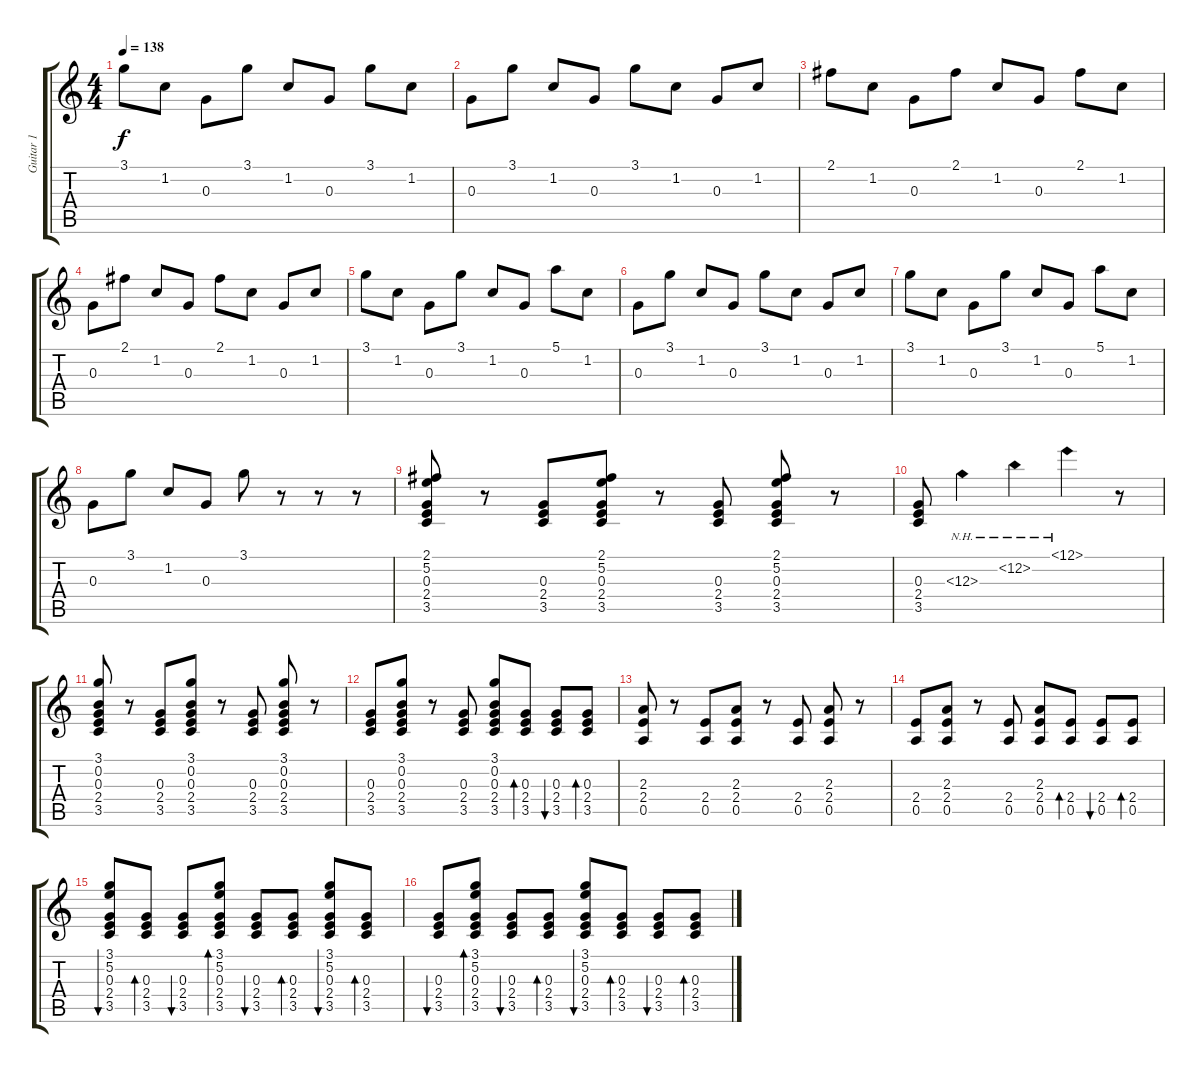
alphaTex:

\track ("Guitar 1" "Guitar 1") {instrument acousticguitarnylon}
\staff {score tabs}
\tuning (E4 B3 G3 D3 A2 E2) {hide}
\ts (4 4)
\tempo 138
\clef g2
\ks c
3.1.8{dy f} 1.2.8 0.3.8 3.1.8 1.2.8 0.3.8 3.1.8 1.2.8 |
0.3.8 3.1.8 1.2.8 0.3.8 3.1.8 1.2.8 0.3.8 1.2.8 |
2.1.8 1.2.8 0.3.8 2.1.8 1.2.8 0.3.8 2.1.8 1.2.8 |
0.3.8 2.1.8 1.2.8 0.3.8 2.1.8 1.2.8 0.3.8 1.2.8 |
3.1.8 1.2.8 0.3.8 3.1.8 1.2.8 0.3.8 5.1.8 1.2.8 |
0.3.8 3.1.8 1.2.8 0.3.8 3.1.8 1.2.8 0.3.8 1.2.8 |
3.1.8 1.2.8 0.3.8 3.1.8 1.2.8 0.3.8 5.1.8 1.2.8 |
0.3.8 3.1.8 1.2.8 0.3.8 3.1.8 r.8 r.8 r.8 |
(2.1 5.2 0.3 2.4 3.5).8 r.8 (0.3 2.4 3.5).8 (2.1 5.2 0.3 2.4 3.5).8 r.8 (0.3 2.4 3.5).8 (2.1 5.2 0.3 2.4 3.5).8 r.8 |
(0.3 2.4 3.5).8 12.3{nh}.4 12.2{nh}.4 12.1{nh}.4 r.8 |
(3.1 0.2 0.3 2.4 3.5).8 r.8 (0.3 2.4 3.5).8 (3.1 0.2 0.3 2.4 3.5).8 r.8 (0.3 2.4 3.5).8 (3.1 0.2 0.3 2.4 3.5).8 r.8 |
(0.3 2.4 3.5).8 (3.1 0.2 0.3 2.4 3.5).8 r.8 (0.3 2.4 3.5).8 (3.1 0.2 0.3 2.4 3.5).8 (0.3 2.4 3.5).8{bd 60} (0.3 2.4 3.5).8{bu 60} (0.3 2.4 3.5).8{bd 60} |
(2.3 2.4 0.5).8 r.8 (2.4 0.5).8 (2.3 2.4 0.5).8 r.8 (2.4 0.5).8 (2.3 2.4 0.5).8 r.8 |
(2.4 0.5).8 (2.3 2.4 0.5).8 r.8 (2.4 0.5).8 (2.3 2.4 0.5).8 (2.4 0.5).8{bd 60} (2.4 0.5).8{bu 60} (2.4 0.5).8{bd 60} |
(3.1 5.2 0.3 2.4 3.5).8{bu 60} (0.3 2.4 3.5).8{bd 60} (0.3 2.4 3.5).8{bu 60} (3.1 5.2 0.3 2.4 3.5).8{bd 60} (0.3 2.4 3.5).8{bu 60} (0.3 2.4 3.5).8{bd 60} (3.1 5.2 0.3 2.4 3.5).8{bu 60} (0.3 2.4 3.5).8{bd 60} |
(0.3 2.4 3.5).8{bu 60} (3.1 5.2 0.3 2.4 3.5).8{bd 60} (0.3 2.4 3.5).8{bu 60} (0.3 2.4 3.5).8{bd 60} (3.1 5.2 0.3 2.4 3.5).8{bu 60} (0.3 2.4 3.5).8{bd 60} (0.3 2.4 3.5).8{bu 60} (0.3 2.4 3.5).8{bd 60}
